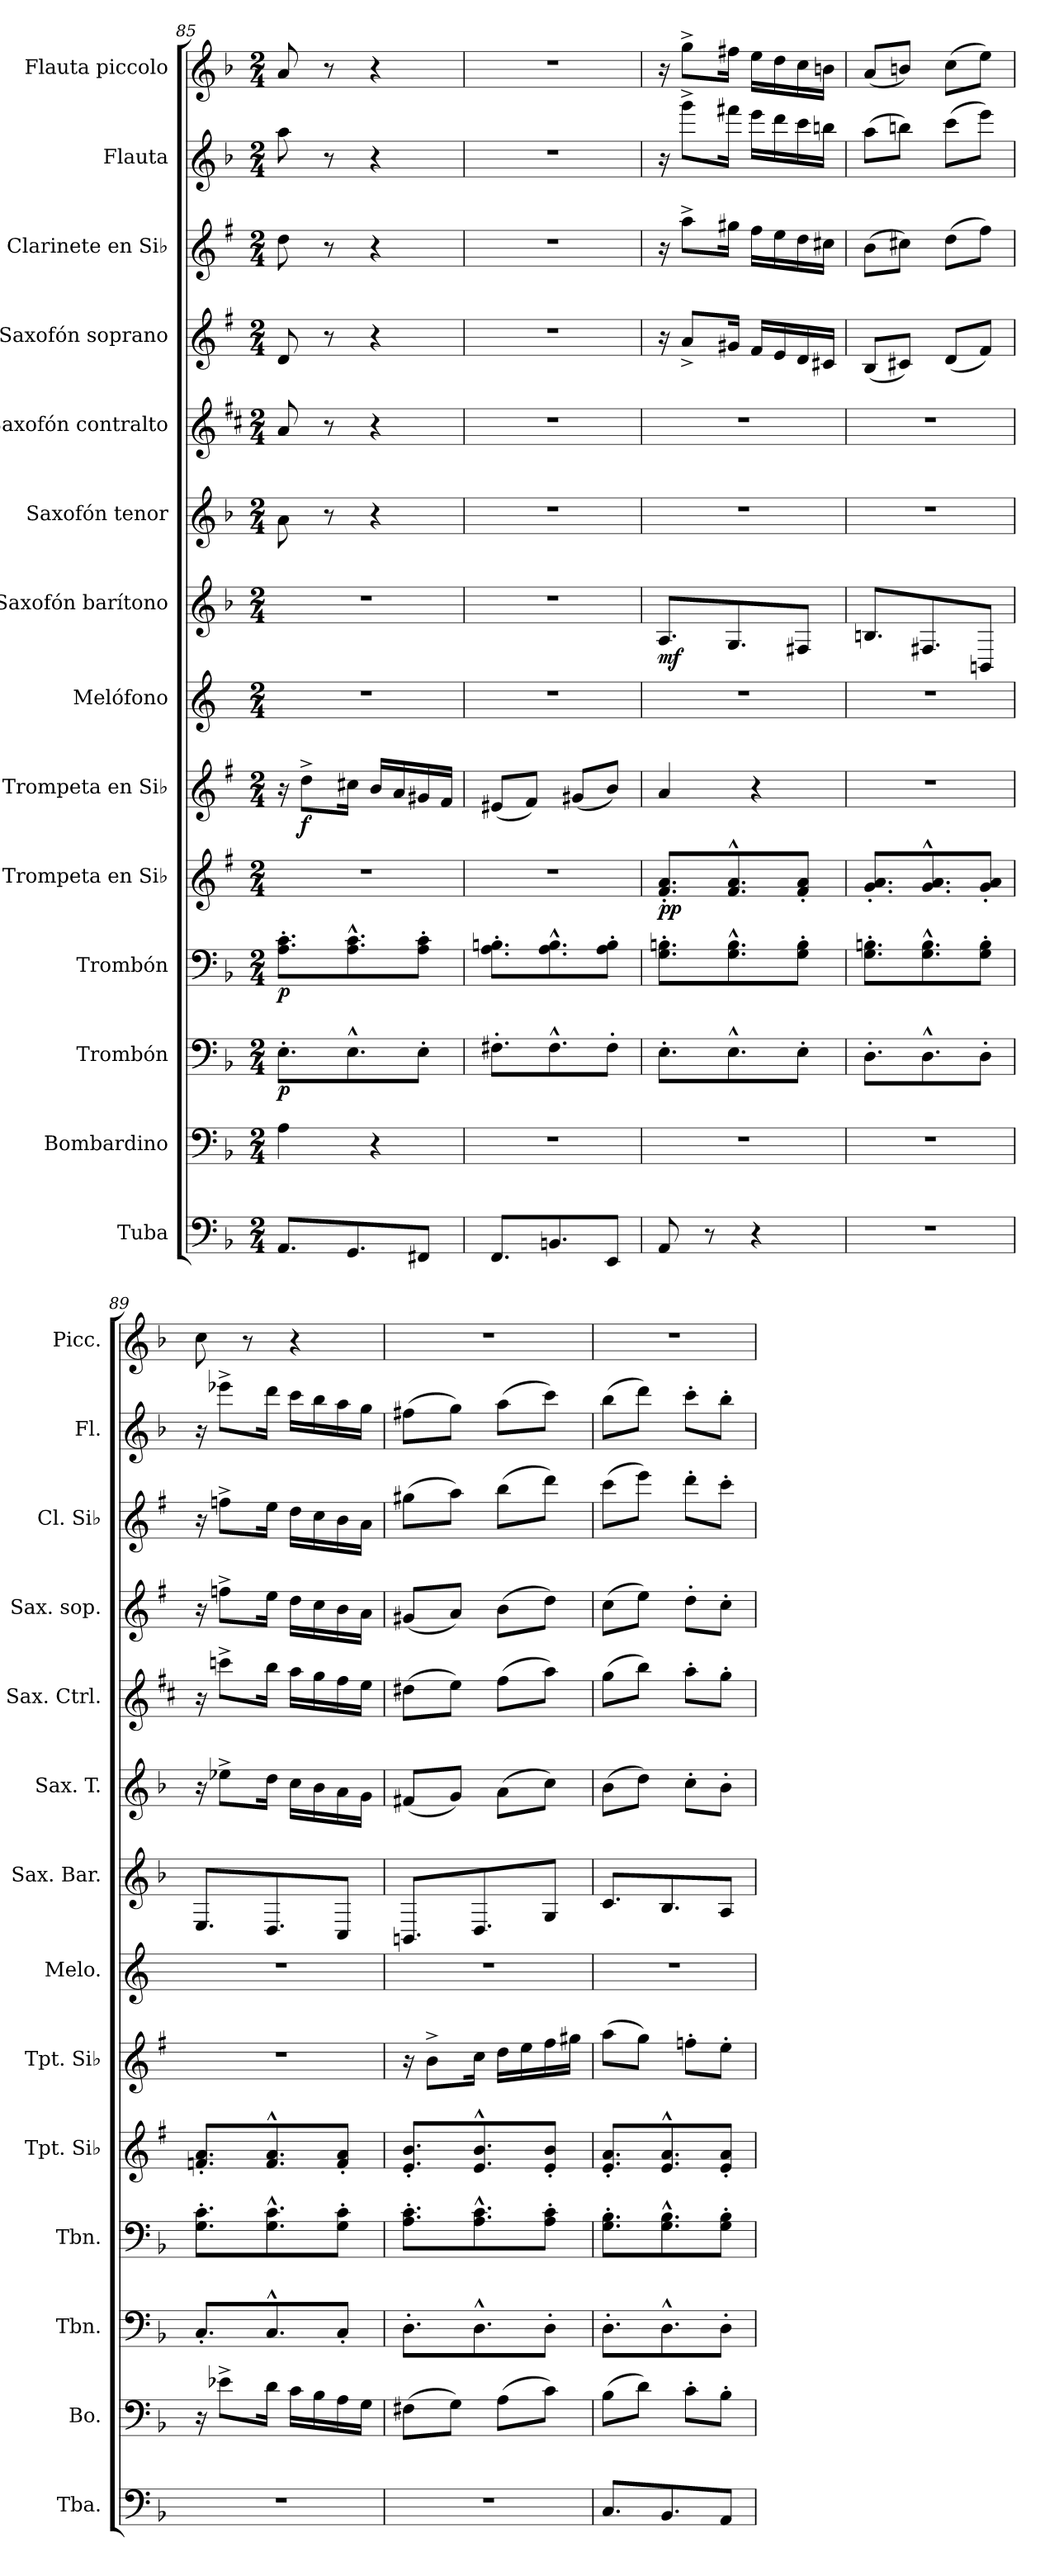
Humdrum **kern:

**kern	**kern	**kern	**dynam	**kern	**dynam	**kern	**dynam	**kern	**dynam	**kern	**kern	**dynam	**kern	**kern	**kern	**kern	**kern	**kern
*part14	*part13	*part12	*part12	*part11	*part11	*part10	*part10	*part9	*part9	*part8	*part7	*part7	*part6	*part5	*part4	*part3	*part2	*part1
*staff14	*staff13	*staff12	*staff12	*staff11	*staff11	*staff10	*staff10	*staff9	*staff9	*staff8	*staff7	*staff7	*staff6	*staff5	*staff4	*staff3	*staff2	*staff1
*I"Tuba	*I"Bombardino	*I"Trombón	*	*I"Trombón	*	*I"Trompeta en Si♭	*	*I"Trompeta en Si♭	*	*I"Melófono	*I"Saxofón barítono	*	*I"Saxofón tenor	*I"Saxofón contralto	*I"Saxofón soprano	*I"Clarinete en Si♭	*I"Flauta	*I"Flauta piccolo
*I'Tba.	*I'Bo.	*I'Tbn.	*	*I'Tbn.	*	*I'Tpt. Si♭	*	*I'Tpt. Si♭	*	*I'Melo.	*I'Sax. Bar.	*	*I'Sax. T.	*I'Sax. Ctrl.	*I'Sax. sop.	*I'Cl. Si♭	*I'Fl.	*I'Picc.
*clefF4	*clefF4	*clefF4	*	*clefF4	*	*clefG2	*	*clefG2	*	*clefG2	*clefG2	*	*clefG2	*clefG2	*clefG2	*clefG2	*clefG2	*clefG2
*	*	*	*	*	*	*ITrd1c2	*	*ITrd1c2	*	*ITrd4c7	*ITrd12c21	*	*ITrd8c14	*ITrd5c9	*ITrd1c2	*ITrd1c2	*	*ITrd-7c-12
*k[b-]	*k[b-]	*k[b-]	*	*k[b-]	*	*k[b-]	*	*k[b-]	*	*k[b-]	*k[b-]	*	*k[b-]	*k[b-]	*k[b-]	*k[b-]	*k[b-]	*k[b-]
*M2/4	*M2/4	*M2/4	*	*M2/4	*	*M2/4	*	*M2/4	*	*M2/4	*M2/4	*	*M2/4	*M2/4	*M2/4	*M2/4	*M2/4	*M2/4
=85	=85	=85	=85	=85	=85	=85	=85	=85	=85	=85	=85	=85	=85	=85	=85	=85	=85	=85
!	!	!	!LO:DY:b	!	!LO:DY:b	!	!	!	!	!	!	!	!	!	!	!	!	!
8.AA/L	4A\	8.E'\L	p	8.A\' 8.c\'L	p	2r	.	16r	.	2r	2r	.	8A\	8c/	8c/	8cc\	8aa\	8aa/
!	!	!	!	!	!	!	!	!	!LO:DY:b	!	!	!	!	!	!	!	!	!
.	.	.	.	.	.	.	.	8cc^\L	f	.	.	.	.	.	.	.	.	.
.	.	.	.	.	.	.	.	.	.	.	.	.	8r	8r	8r	8r	8r	8r
8.GG/	.	8.E^^\	.	8.A\^^ 8.c\^^	.	.	.	16bn\Jk	.	.	.	.	.	.	.	.	.	.
.	4r	.	.	.	.	.	.	16a/LL	.	.	.	.	4r	4r	4r	4r	4r	4r
.	.	.	.	.	.	.	.	16g/	.	.	.	.	.	.	.	.	.	.
8FF#X/J	.	8E'\J	.	8A\' 8c\'J	.	.	.	16f#X/	.	.	.	.	.	.	.	.	.	.
.	.	.	.	.	.	.	.	16e/JJ	.	.	.	.	.	.	.	.	.	.
=86	=86	=86	=86	=86	=86	=86	=86	=86	=86	=86	=86	=86	=86	=86	=86	=86	=86	=86
8.FF/L	2r	8.F#X'\L	.	8.A\' 8.Bn\'L	.	2r	.	(<8d#X/L	.	2r	2r	.	2r	2r	2r	2r	2r	2r
.	.	.	.	.	.	.	.	8e/J)	.	.	.	.	.	.	.	.	.	.
8.BBn/	.	8.F#^^\	.	8.A\^^ 8.B\^^	.	.	.	.	.	.	.	.	.	.	.	.	.	.
.	.	.	.	.	.	.	.	(<8f#X/L	.	.	.	.	.	.	.	.	.	.
8EE/J	.	8F#'\J	.	8A\' 8B\'J	.	.	.	8a/J)	.	.	.	.	.	.	.	.	.	.
=87	=87	=87	=87	=87	=87	=87	=87	=87	=87	=87	=87	=87	=87	=87	=87	=87	=87	=87
!	!	!	!	!	!	!	!LO:DY:b	!	!	!	!	!LO:DY:b	!	!	!	!	!	!
8AA/	2r	8.E'\L	.	8.G\' 8.Bn\'L	.	8.e/' 8.g/'L	pp	4g/	.	2r	8.AA/L	mf	2r	2r	16r	16r	16r	16r
.	.	.	.	.	.	.	.	.	.	.	.	.	.	.	8g^/L	8gg^\L	8ggg^\L	8ggg^\L
8r	.	.	.	.	.	.	.	.	.	.	.	.	.	.	.	.	.	.
.	.	8.E^^\	.	8.G\^^ 8.B\^^	.	8.e/^^ 8.g/^^	.	.	.	.	8.GG/	.	.	.	16f#X/Jk	16ff#X\Jk	16fff#X\Jk	16fff#X\Jk
4r	.	.	.	.	.	.	.	4r	.	.	.	.	.	.	16e/LL	16ee\LL	16eee\LL	16eee\LL
.	.	.	.	.	.	.	.	.	.	.	.	.	.	.	16d/	16dd\	16ddd\	16ddd\
.	.	8E'\J	.	8G\' 8B\'J	.	8e/' 8g/'J	.	.	.	.	8FF#X/J	.	.	.	16c/	16cc\	16ccc\	16ccc\
.	.	.	.	.	.	.	.	.	.	.	.	.	.	.	16Bn/JJ	16bn\JJ	16bbn\JJ	16bbn\JJ
=88	=88	=88	=88	=88	=88	=88	=88	=88	=88	=88	=88	=88	=88	=88	=88	=88	=88	=88
2r	2r	8.D'\L	.	8.G\' 8.Bn\'L	.	8.f/' 8.g/'L	.	2r	.	2r	8.BBn/L	.	2r	2r	(<8A/L	(>8a\L	(>8aa\L	(<8aa/L
.	.	.	.	.	.	.	.	.	.	.	.	.	.	.	8Bn/J)	8bn\J)	8bbn\J)	8bbn/J)
.	.	8.D^^\	.	8.G\^^ 8.B\^^	.	8.f/^^ 8.g/^^	.	.	.	.	8.FF#X/	.	.	.	.	.	.	.
.	.	.	.	.	.	.	.	.	.	.	.	.	.	.	(<8c/L	(>8cc\L	(>8ccc\L	(>8ccc\L
.	.	8D'\J	.	8G\' 8B\'J	.	8f/' 8g/'J	.	.	.	.	8BBBn/J	.	.	.	8e/J)	8ee\J)	8eee\J)	8eee\J)
!!LO:PB:g=z
=89	=89	=89	=89	=89	=89	=89	=89	=89	=89	=89	=89	=89	=89	=89	=89	=89	=89	=89
2r	16r	8.C'/L	.	8.G\' 8.c\'L	.	8.e-X/' 8.g/'L	.	2r	.	2r	8.EE/L	.	16r	16r	16r	16r	16r	8ccc\
.	8e-X^\L	.	.	.	.	.	.	.	.	.	.	.	8e-X^\L	8ee-X^\L	8ee-X^\L	8ee-X^\L	8eee-X^\L	.
.	.	.	.	.	.	.	.	.	.	.	.	.	.	.	.	.	.	8r
.	16d\Jk	8.C^^/	.	8.G\^^ 8.c\^^	.	8.e-/^^ 8.g/^^	.	.	.	.	8.DD/	.	16d\Jk	16dd\Jk	16dd\Jk	16dd\Jk	16ddd\Jk	.
.	16c\LL	.	.	.	.	.	.	.	.	.	.	.	16c\LL	16cc\LL	16cc\LL	16cc\LL	16ccc\LL	4r
.	16B-\	.	.	.	.	.	.	.	.	.	.	.	16B-\	16b-\	16b-\	16b-\	16bb-\	.
.	16A\	8C'/J	.	8G\' 8c\'J	.	8e-/' 8g/'J	.	.	.	.	8CC/J	.	16A\	16a\	16a\	16a\	16aa\	.
.	16G\JJ	.	.	.	.	.	.	.	.	.	.	.	16G\JJ	16g\JJ	16g\JJ	16g\JJ	16gg\JJ	.
=90	=90	=90	=90	=90	=90	=90	=90	=90	=90	=90	=90	=90	=90	=90	=90	=90	=90	=90
2r	(>8F#X\L	8.D'\L	.	8.A\' 8.c\'L	.	8.d/' 8.a/'L	.	16r	.	2r	8.BBBn/L	.	(<8F#X/L	(>8f#X\L	(<8f#X/L	(>8ff#X\L	(>8ff#X\L	2r
.	.	.	.	.	.	.	.	8a^\L	.	.	.	.	.	.	.	.	.	.
.	8G\J)	.	.	.	.	.	.	.	.	.	.	.	8G/J)	8g\J)	8g/J)	8gg\J)	8gg\J)	.
.	.	8.D^^\	.	8.A\^^ 8.c\^^	.	8.d/^^ 8.a/^^	.	16b-\Jk	.	.	8.DD/	.	.	.	.	.	.	.
.	(>8A\L	.	.	.	.	.	.	16cc\LL	.	.	.	.	(>8A\L	(>8a\L	(>8a\L	(>8aa\L	(>8aa\L	.
.	.	.	.	.	.	.	.	16dd\	.	.	.	.	.	.	.	.	.	.
.	8c\J)	8D'\J	.	8A\' 8c\'J	.	8d/' 8a/'J	.	16ee\	.	.	8GG/J	.	8c\J)	8cc\J)	8cc\J)	8ccc\J)	8ccc\J)	.
.	.	.	.	.	.	.	.	16ff#X\JJ	.	.	.	.	.	.	.	.	.	.
=91	=91	=91	=91	=91	=91	=91	=91	=91	=91	=91	=91	=91	=91	=91	=91	=91	=91	=91
8.C/L	(>8B-\L	8.D'\L	.	8.G\' 8.B-\'L	.	8.d/' 8.g/'L	.	(>8gg\L	.	2r	8.C/L	.	(>8B-\L	(>8b-\L	(>8b-\L	(>8bb-\L	(>8bb-\L	2r
.	8d\J)	.	.	.	.	.	.	8ff\J)	.	.	.	.	8d\J)	8dd\J)	8dd\J)	8ddd\J)	8ddd\J)	.
8.BB-/	.	8.D^^\	.	8.G\^^ 8.B-\^^	.	8.d/^^ 8.g/^^	.	.	.	.	8.BB-/	.	.	.	.	.	.	.
.	8c'\L	.	.	.	.	.	.	8ee-X'\L	.	.	.	.	8c'\L	8cc'\L	8cc'\L	8ccc'\L	8ccc'\L	.
8AA/J	8B-'\J	8D'\J	.	8G\' 8B-\'J	.	8d/' 8g/'J	.	8dd'\J	.	.	8AA/J	.	8B-'\J	8b-'\J	8b-'\J	8bb-'\J	8bb-'\J	.
=	=	=	=	=	=	=	=	=	=	=	=	=	=	=	=	=	=	=
*-	*-	*-	*-	*-	*-	*-	*-	*-	*-	*-	*-	*-	*-	*-	*-	*-	*-	*-
